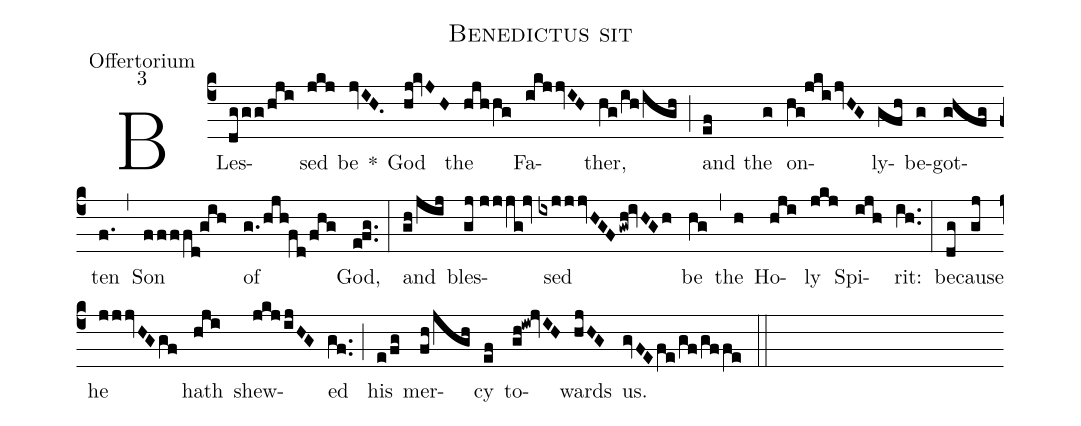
name:Benedictus sit;
office-part:Offertorium;
mode:3;
%%
(c4) BLes(dggg/hji)sed(jkj) be(jvIH.) *() God(hj!kvJH) the(hjhhg) Fa(ikjjvIH)ther,(hg/ih/igh) (;) and(ef) the(g) on(hg!jki/jvHG)ly(gfh)be(g)got(ghfg)ten(f.) (,) Son(ffffd!gih) of(g./hjh!fd/fhg) God,(e!fg..) (:) and(gh/jij) bles(gj//jjjg!jv)sed(ixjjjvHGF/gwh!ivHGh) be(hg) (,) the(h) Ho(hji)ly(jkj) Spi(ijh)rit:(ih..) (:) be(dg)cause(gj) he(jjjvHGgf) hath(hji) shew(jkj/ijHG)ed(gf..) (;) his(e/fg) mer(fh/jgh)cy(ef) to(gh!iw!jvIH)wards(hjHG) us.(gvFE/fe/gf/gffe) (::)
